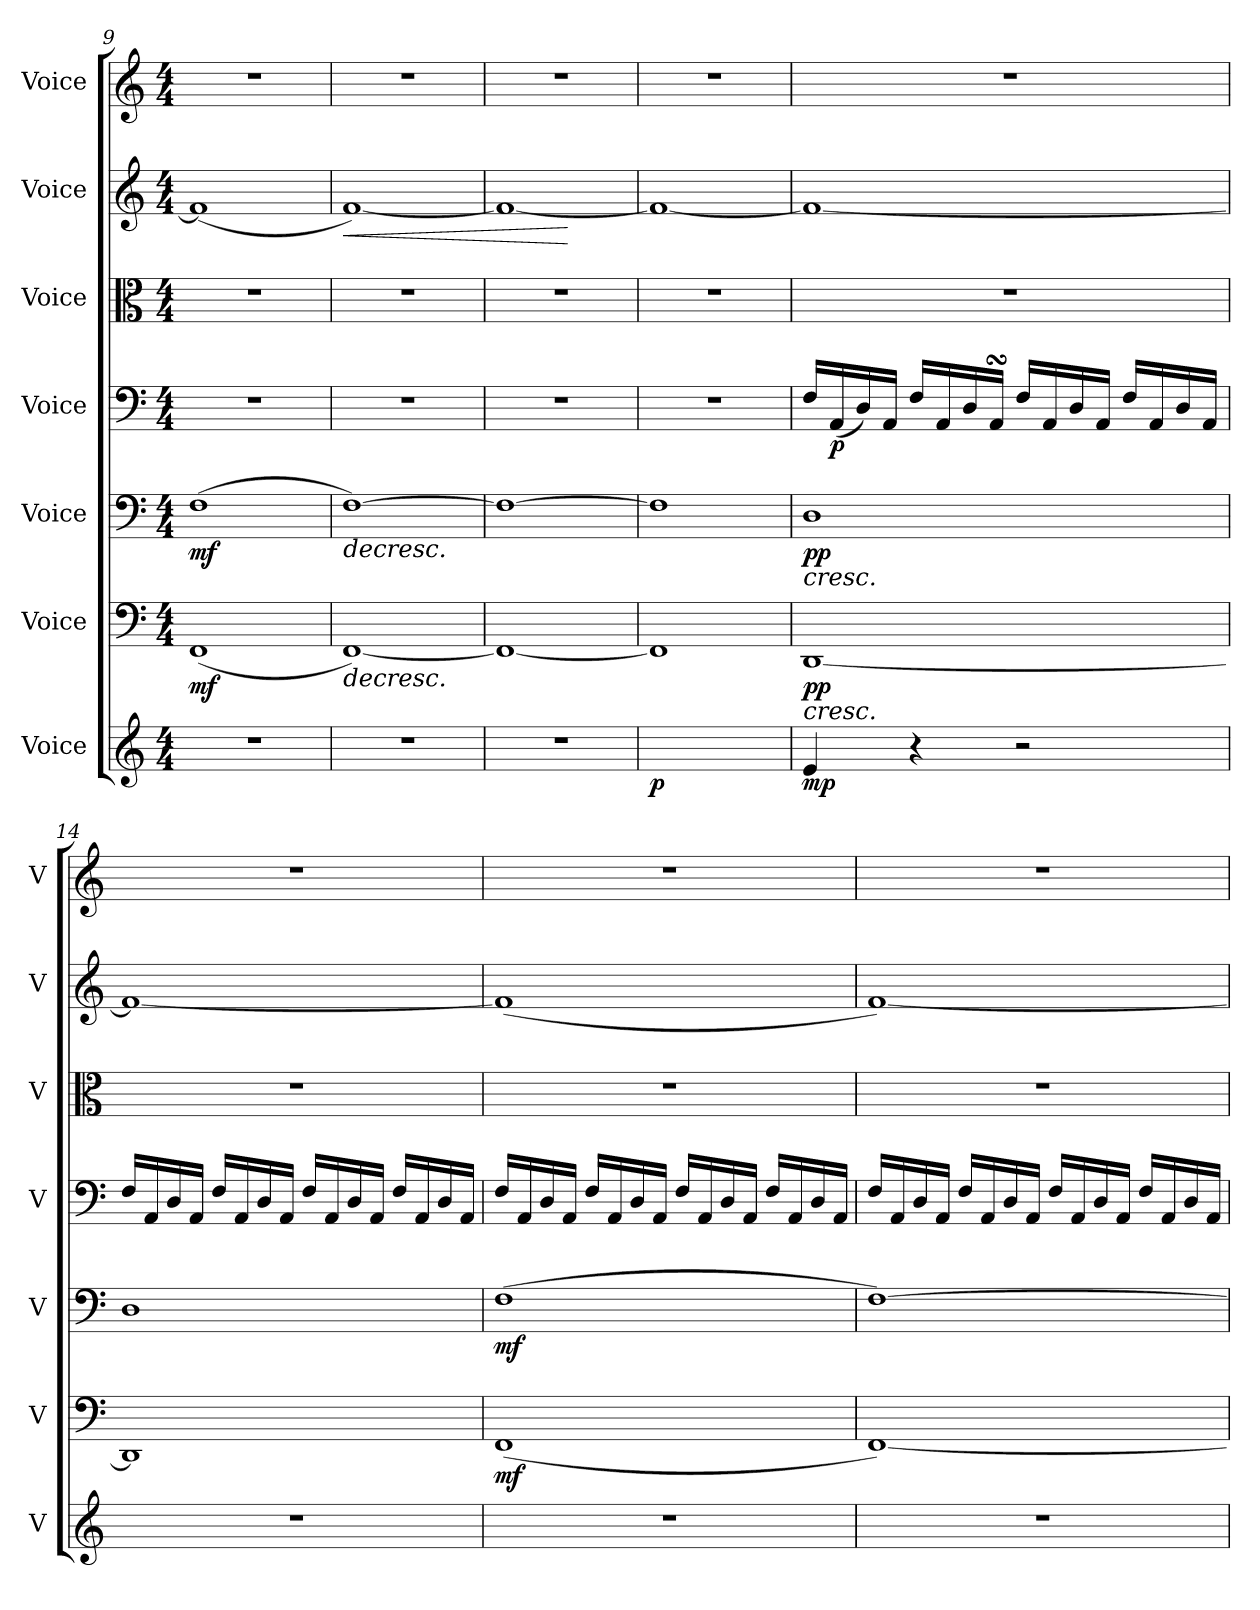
**kern	**dynam	**kern	**dynam	**kern	**dynam	**kern	**dynam	**kern	**kern	**dynam	**kern
*part7	*part7	*part6	*part6	*part5	*part5	*part4	*part4	*part3	*part2	*part2	*part1
*staff7	*staff7	*staff6	*staff6	*staff5	*staff5	*staff4	*staff4	*staff3	*staff2	*staff2	*staff1
*I"Voice	*	*I"Voice	*	*I"Voice	*	*I"Voice	*	*I"Voice	*I"Voice	*	*I"Voice
*I'V	*	*I'V	*	*I'V	*	*I'V	*	*I'V	*I'V	*	*I'V
*clefG2	*	*clefF4	*	*clefF4	*	*clefF4	*	*clefC3	*clefG2	*	*clefG2
*k[]	*	*k[]	*	*k[]	*	*k[]	*	*k[]	*k[]	*	*k[]
*M4/4	*	*M4/4	*	*M4/4	*	*M4/4	*	*M4/4	*M4/4	*	*M4/4
=9	=9	=9	=9	=9	=9	=9	=9	=9	=9	=9	=9
!	!	!	!LO:DY:b	!	!LO:DY:b	!	!	!	!	!	!
1r	.	(<1FF	mf	(>1F	mf	1r	.	1r	(<1f]	.	1r
!!LO:LB:g=z
=10	=10	=10	=10	=10	=10	=10	=10	=10	=10	=10	=10
!	!	!	!LO:HP:b	!	!LO:HP:b	!	!	!	!	!LO:HP:b	!
1r	.	[1FF)	>	[1F)	>	1r	.	1r	[1f)	<	1r
=11	=11	=11	=11	=11	=11	=11	=11	=11	=11	=11	=11
1r	.	1FF_	.	1F_	.	1r	.	1r	1f_	.	1r
.	.	.	.	.	.	.	.	.	.	[	.
=12	=12	=12	=12	=12	=12	=12	=12	=12	=12	=12	=12
!	!LO:DY:b	!	!	!	!	!	!	!	!	!	!
1ryy	p	1FF]	.	1F]	.	1r	.	1r	1f_	.	1r
=13	=13	=13	=13	=13	=13	=13	=13	=13	=13	=13	=13
!	!LO:DY:b	!	!LO:HP:b	!	!LO:HP:b	!	!	!	!	!	!
!	!	!	!LO:DY:n=1:b	!	!LO:DY:n=1:b	!	!	!	!	!	!
4e/	mp	[1DD	< pp	1D	< pp	16F/LL	.	1r	1f_	.	1r
!	!	!	!	!	!	!	!LO:DY:b	!	!	!	!
.	.	.	.	.	.	(>16AA/	p	.	.	.	.
.	.	.	.	.	.	16D/)	.	.	.	.	.
.	.	.	.	.	.	16AA/JJ	.	.	.	.	.
4r	.	.	.	.	.	16F/LL	.	.	.	.	.
.	.	.	.	.	.	16AA/	.	.	.	.	.
.	.	.	.	.	.	16D/	.	.	.	.	.
.	.	.	.	.	.	16AAsSSS/JJ	.	.	.	.	.
2r	.	.	.	.	.	16F/LL	.	.	.	.	.
.	.	.	.	.	.	16AA/	.	.	.	.	.
.	.	.	.	.	.	16D/	.	.	.	.	.
.	.	.	.	.	.	16AA/JJ	.	.	.	.	.
.	.	.	.	.	.	16F/LL	.	.	.	.	.
.	.	.	.	.	.	16AA/	.	.	.	.	.
.	.	.	.	.	.	16D/	.	.	.	.	.
.	.	.	.	.	.	16AA/JJ	.	.	.	.	.
.	.	.	]	.	]	.	.	.	.	.	.
=14	=14	=14	=14	=14	=14	=14	=14	=14	=14	=14	=14
1r	.	1DD]	.	1D	.	16F/LL	.	1r	1f_	.	1r
.	.	.	.	.	.	16AA/	.	.	.	.	.
.	.	.	.	.	.	16D/	.	.	.	.	.
.	.	.	.	.	.	16AA/JJ	.	.	.	.	.
.	.	.	.	.	.	16F/LL	.	.	.	.	.
.	.	.	.	.	.	16AA/	.	.	.	.	.
.	.	.	.	.	.	16D/	.	.	.	.	.
.	.	.	.	.	.	16AA/JJ	.	.	.	.	.
.	.	.	.	.	.	16F/LL	.	.	.	.	.
.	.	.	.	.	.	16AA/	.	.	.	.	.
.	.	.	.	.	.	16D/	.	.	.	.	.
.	.	.	.	.	.	16AA/JJ	.	.	.	.	.
.	.	.	.	.	.	16F/LL	.	.	.	.	.
.	.	.	.	.	.	16AA/	.	.	.	.	.
.	.	.	.	.	.	16D/	.	.	.	.	.
.	.	.	.	.	.	16AA/JJ	.	.	.	.	.
=15	=15	=15	=15	=15	=15	=15	=15	=15	=15	=15	=15
!	!	!	!LO:DY:b	!	!LO:DY:b	!	!	!	!	!	!
1r	.	(<1FF	mf	(>1F	mf	16F/LL	.	1r	(<1f]	.	1r
.	.	.	.	.	.	16AA/	.	.	.	.	.
.	.	.	.	.	.	16D/	.	.	.	.	.
.	.	.	.	.	.	16AA/JJ	.	.	.	.	.
.	.	.	.	.	.	16F/LL	.	.	.	.	.
.	.	.	.	.	.	16AA/	.	.	.	.	.
.	.	.	.	.	.	16D/	.	.	.	.	.
.	.	.	.	.	.	16AA/JJ	.	.	.	.	.
.	.	.	.	.	.	16F/LL	.	.	.	.	.
.	.	.	.	.	.	16AA/	.	.	.	.	.
.	.	.	.	.	.	16D/	.	.	.	.	.
.	.	.	.	.	.	16AA/JJ	.	.	.	.	.
.	.	.	.	.	.	16F/LL	.	.	.	.	.
.	.	.	.	.	.	16AA/	.	.	.	.	.
.	.	.	.	.	.	16D/	.	.	.	.	.
.	.	.	.	.	.	16AA/JJ	.	.	.	.	.
!!LO:PB:g=z
=16	=16	=16	=16	=16	=16	=16	=16	=16	=16	=16	=16
1r	.	[1FF)	.	[1F)	.	16F/LL	.	1r	[1f)	.	1r
.	.	.	.	.	.	16AA/	.	.	.	.	.
.	.	.	.	.	.	16D/	.	.	.	.	.
.	.	.	.	.	.	16AA/JJ	.	.	.	.	.
.	.	.	.	.	.	16F/LL	.	.	.	.	.
.	.	.	.	.	.	16AA/	.	.	.	.	.
.	.	.	.	.	.	16D/	.	.	.	.	.
.	.	.	.	.	.	16AA/JJ	.	.	.	.	.
.	.	.	.	.	.	16F/LL	.	.	.	.	.
.	.	.	.	.	.	16AA/	.	.	.	.	.
.	.	.	.	.	.	16D/	.	.	.	.	.
.	.	.	.	.	.	16AA/JJ	.	.	.	.	.
.	.	.	.	.	.	16F/LL	.	.	.	.	.
.	.	.	.	.	.	16AA/	.	.	.	.	.
.	.	.	.	.	.	16D/	.	.	.	.	.
.	.	.	.	.	.	16AA/JJ	.	.	.	.	.
.	.	.	[	.	[	.	.	.	.	.	.
=	=	=	=	=	=	=	=	=	=	=	=
*-	*-	*-	*-	*-	*-	*-	*-	*-	*-	*-	*-
